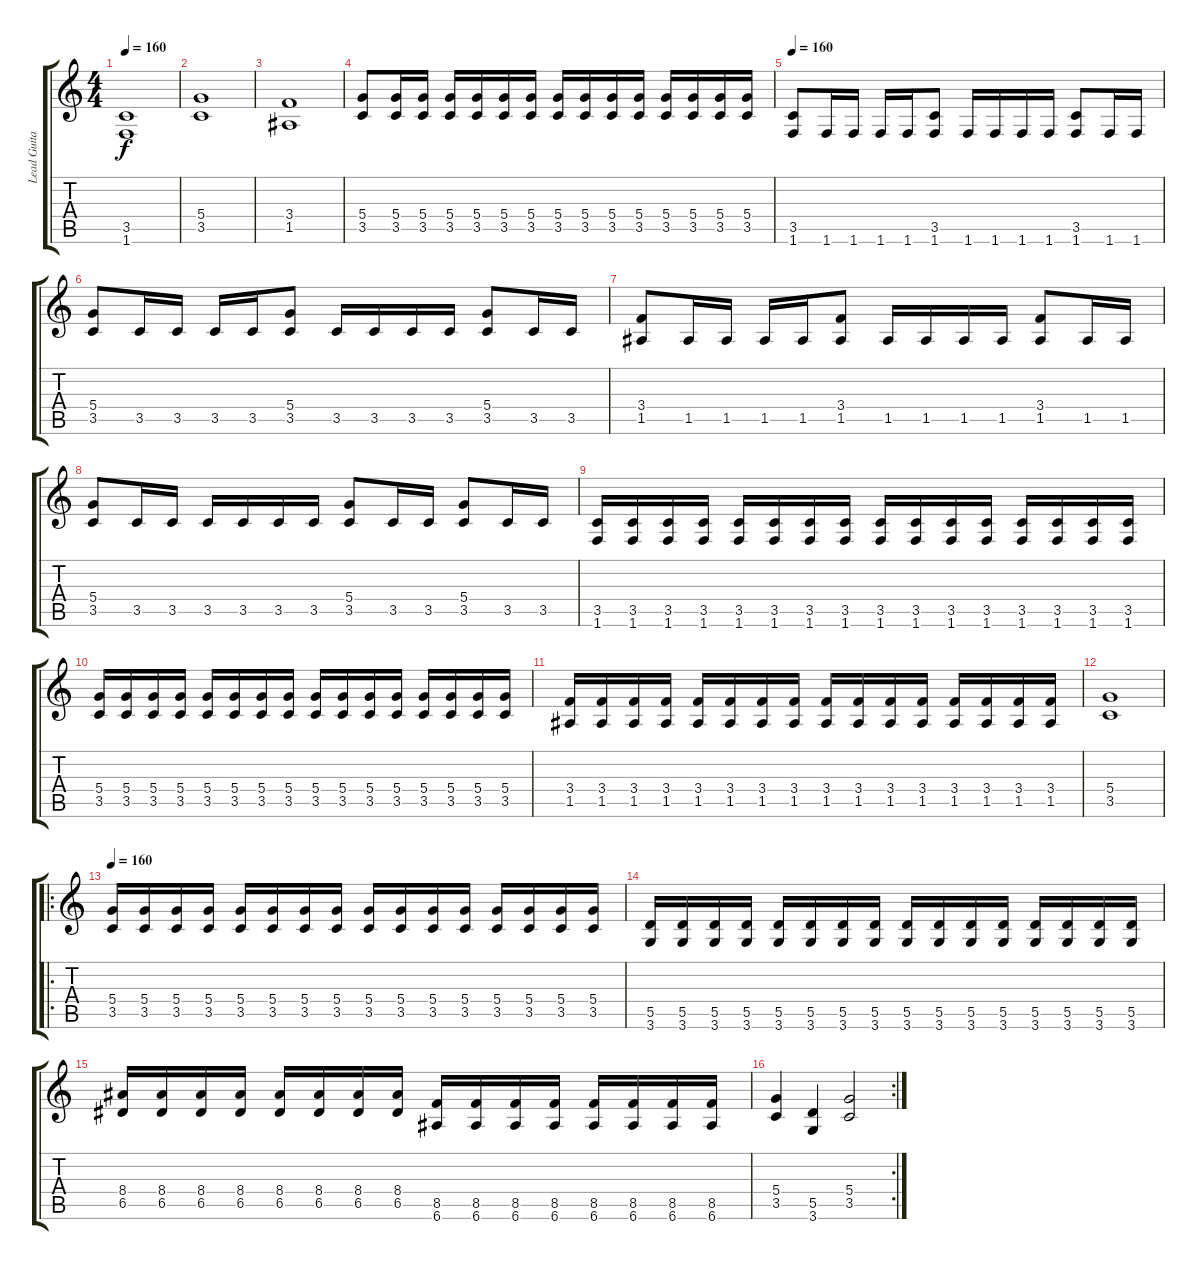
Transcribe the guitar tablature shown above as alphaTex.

\track ("Lead Guitar" "Lead Guita") {instrument distortionguitar}
\staff {score tabs}
\tuning (E4 B3 G3 D3 A2 E2) {hide}
\ts (4 4)
\tempo 160
\clef g2
\ks c
(3.5 1.6).1{dy f} |
(5.4 3.5).1 |
(3.4 1.5).1 |
(5.4 3.5).8 (5.4 3.5).16 (5.4 3.5).16 (5.4 3.5).16 (5.4 3.5).16 (5.4 3.5).16 (5.4 3.5).16 (5.4 3.5).16 (5.4 3.5).16 (5.4 3.5).16 (5.4 3.5).16 (5.4 3.5).16 (5.4 3.5).16 (5.4 3.5).16 (5.4 3.5).16 |
\tempo 160
(3.5 1.6).8 1.6.16 1.6.16 1.6.16 1.6.16 (3.5 1.6).8 1.6.16 1.6.16 1.6.16 1.6.16 (3.5 1.6).8 1.6.16 1.6.16 |
(5.4 3.5).8 3.5.16 3.5.16 3.5.16 3.5.16 (5.4 3.5).8 3.5.16 3.5.16 3.5.16 3.5.16 (5.4 3.5).8 3.5.16 3.5.16 |
(3.4 1.5).8 1.5.16 1.5.16 1.5.16 1.5.16 (3.4 1.5).8 1.5.16 1.5.16 1.5.16 1.5.16 (3.4 1.5).8 1.5.16 1.5.16 |
(5.4 3.5).8 3.5.16 3.5.16 3.5.16 3.5.16 3.5.16 3.5.16 (5.4 3.5).8 3.5.16 3.5.16 (5.4 3.5).8 3.5.16 3.5.16 |
(3.5 1.6).16{volume 8} (3.5 1.6).16 (3.5 1.6).16 (3.5 1.6).16 (3.5 1.6).16 (3.5 1.6).16 (3.5 1.6).16 (3.5 1.6).16 (3.5 1.6).16 (3.5 1.6).16 (3.5 1.6).16 (3.5 1.6).16 (3.5 1.6).16 (3.5 1.6).16 (3.5 1.6).16 (3.5 1.6).16 |
(5.4 3.5).16 (5.4 3.5).16 (5.4 3.5).16 (5.4 3.5).16 (5.4 3.5).16 (5.4 3.5).16 (5.4 3.5).16 (5.4 3.5).16 (5.4 3.5).16 (5.4 3.5).16 (5.4 3.5).16 (5.4 3.5).16 (5.4 3.5).16 (5.4 3.5).16 (5.4 3.5).16 (5.4 3.5).16 |
(3.4 1.5).16 (3.4 1.5).16 (3.4 1.5).16 (3.4 1.5).16 (3.4 1.5).16 (3.4 1.5).16 (3.4 1.5).16 (3.4 1.5).16 (3.4 1.5).16 (3.4 1.5).16 (3.4 1.5).16 (3.4 1.5).16 (3.4 1.5).16 (3.4 1.5).16 (3.4 1.5).16 (3.4 1.5).16 |
(5.4 3.5).1 |
\ro
\tempo 160
(5.4 3.5).16 (5.4 3.5).16 (5.4 3.5).16 (5.4 3.5).16 (5.4 3.5).16 (5.4 3.5).16 (5.4 3.5).16 (5.4 3.5).16 (5.4 3.5).16 (5.4 3.5).16 (5.4 3.5).16 (5.4 3.5).16 (5.4 3.5).16 (5.4 3.5).16 (5.4 3.5).16 (5.4 3.5).16 |
(5.5 3.6).16 (5.5 3.6).16 (5.5 3.6).16 (5.5 3.6).16 (5.5 3.6).16 (5.5 3.6).16 (5.5 3.6).16 (5.5 3.6).16 (5.5 3.6).16 (5.5 3.6).16 (5.5 3.6).16 (5.5 3.6).16 (5.5 3.6).16 (5.5 3.6).16 (5.5 3.6).16 (5.5 3.6).16 |
(8.4 6.5).16 (8.4 6.5).16 (8.4 6.5).16 (8.4 6.5).16 (8.4 6.5).16 (8.4 6.5).16 (8.4 6.5).16 (8.4 6.5).16 (8.5 6.6).16 (8.5 6.6).16 (8.5 6.6).16 (8.5 6.6).16 (8.5 6.6).16 (8.5 6.6).16 (8.5 6.6).16 (8.5 6.6).16 |
\rc 2
(5.4 3.5).4 (5.5 3.6).4 (5.4 3.5).2
